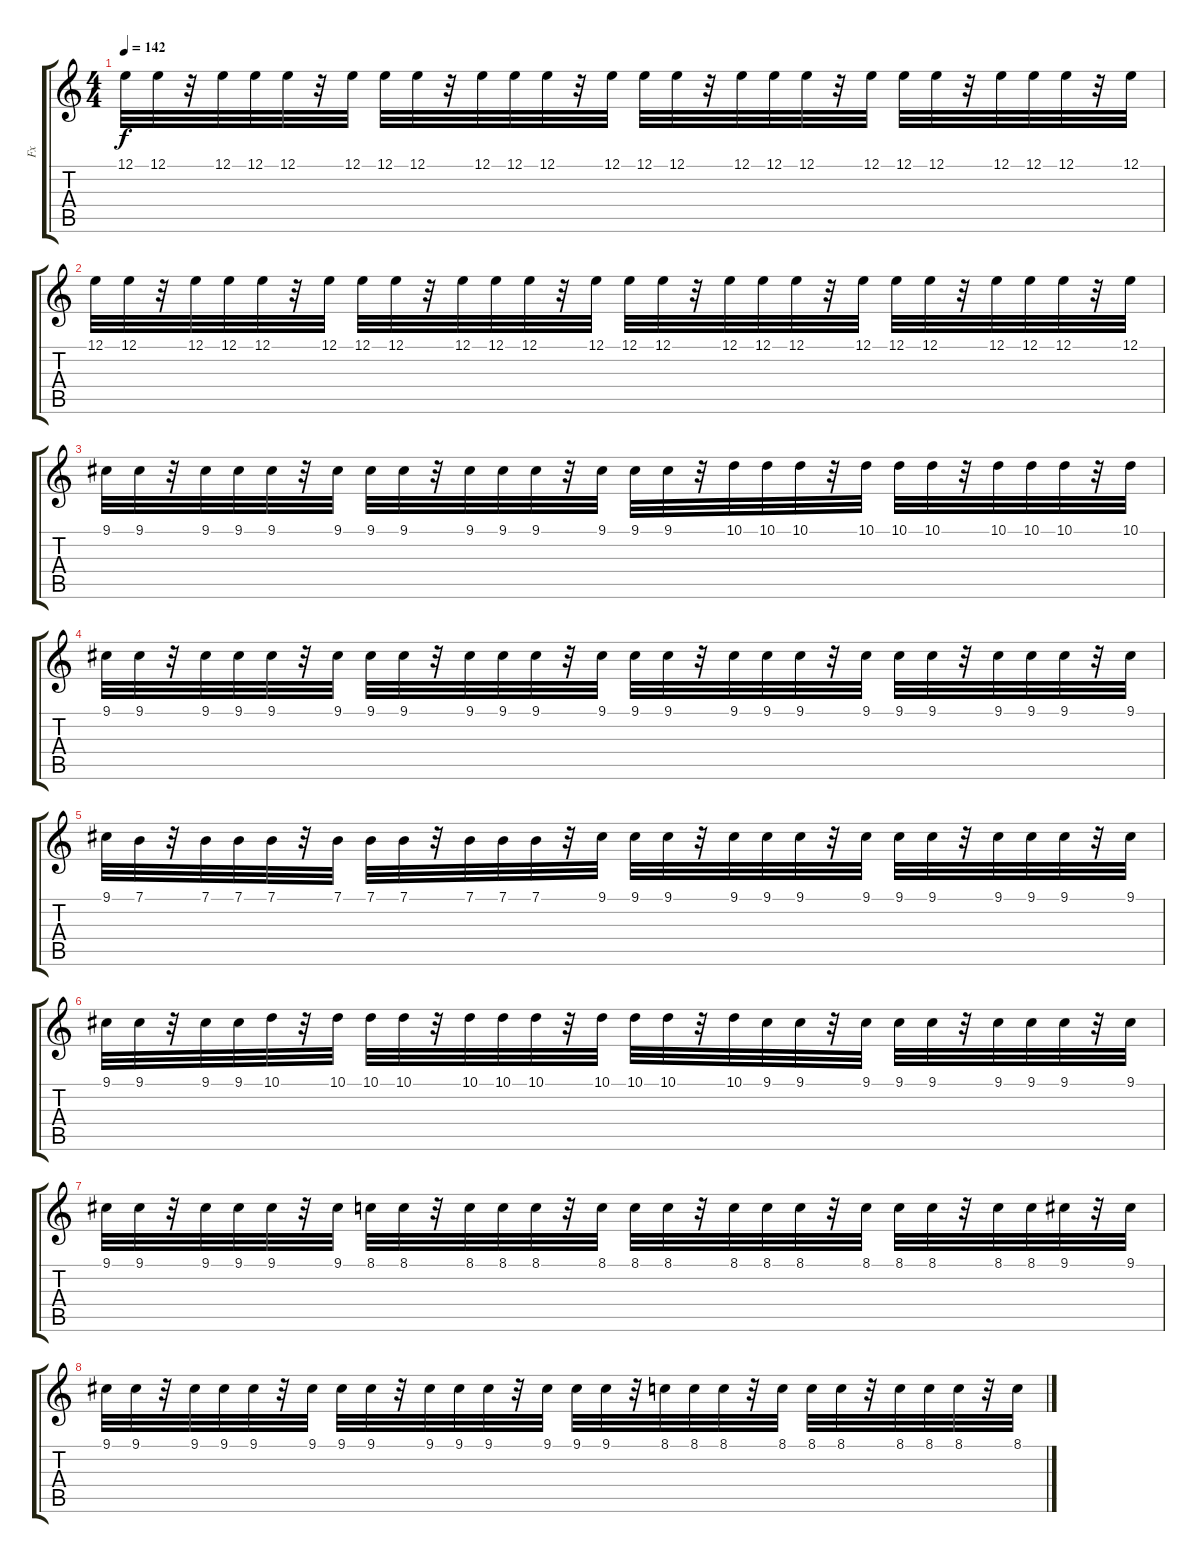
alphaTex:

\track ("Fx" "Fx") {instrument piccolo}
\staff {score tabs}
\tuning (E4 B3 G3 D3 A2 E2) {hide}
\ts (4 4)
\tempo 142
\tempo 128
\tempo 142
\clef g2
\ks c
12.1.32{dy f instrument piccolo} 12.1.32 r.32 12.1.32{volume 2} 12.1.32{volume 2} 12.1.32 r.32 12.1.32{volume 2} 12.1.32{volume 3} 12.1.32 r.32 12.1.32{volume 3} 12.1.32{volume 4} 12.1.32 r.32 12.1.32{volume 4} 12.1.32{volume 4} 12.1.32 r.32 12.1.32{volume 5} 12.1.32{volume 5} 12.1.32 r.32 12.1.32{volume 6} 12.1.32{volume 6} 12.1.32 r.32 12.1.32 12.1.32 12.1.32 r.32 12.1.32 |
12.1.32 12.1.32 r.32 12.1.32 12.1.32 12.1.32 r.32 12.1.32 12.1.32 12.1.32 r.32 12.1.32 12.1.32 12.1.32 r.32 12.1.32 12.1.32 12.1.32 r.32 12.1.32 12.1.32 12.1.32 r.32 12.1.32 12.1.32 12.1.32 r.32 12.1.32 12.1.32 12.1.32 r.32 12.1.32 |
9.1.32 9.1.32 r.32 9.1.32 9.1.32 9.1.32 r.32 9.1.32 9.1.32 9.1.32 r.32 9.1.32 9.1.32 9.1.32 r.32 9.1.32 9.1.32 9.1.32 r.32 10.1.32 10.1.32 10.1.32 r.32 10.1.32 10.1.32 10.1.32 r.32 10.1.32 10.1.32 10.1.32 r.32 10.1.32 |
9.1.32 9.1.32 r.32 9.1.32 9.1.32 9.1.32 r.32 9.1.32 9.1.32 9.1.32 r.32 9.1.32 9.1.32 9.1.32 r.32 9.1.32 9.1.32 9.1.32 r.32 9.1.32 9.1.32 9.1.32 r.32 9.1.32 9.1.32 9.1.32 r.32 9.1.32 9.1.32 9.1.32 r.32 9.1.32 |
9.1.32 7.1.32 r.32 7.1.32 7.1.32 7.1.32 r.32 7.1.32 7.1.32 7.1.32 r.32 7.1.32 7.1.32 7.1.32 r.32 9.1.32 9.1.32 9.1.32 r.32 9.1.32 9.1.32 9.1.32 r.32 9.1.32 9.1.32 9.1.32 r.32 9.1.32 9.1.32 9.1.32 r.32 9.1.32 |
9.1.32 9.1.32 r.32 9.1.32 9.1.32 10.1.32 r.32 10.1.32 10.1.32 10.1.32 r.32 10.1.32 10.1.32 10.1.32 r.32 10.1.32 10.1.32 10.1.32 r.32 10.1.32 9.1.32 9.1.32 r.32 9.1.32 9.1.32 9.1.32 r.32 9.1.32 9.1.32 9.1.32 r.32 9.1.32 |
9.1.32 9.1.32 r.32 9.1.32 9.1.32 9.1.32 r.32 9.1.32 8.1.32 8.1.32 r.32 8.1.32 8.1.32 8.1.32 r.32 8.1.32 8.1.32 8.1.32 r.32 8.1.32 8.1.32 8.1.32 r.32 8.1.32 8.1.32 8.1.32 r.32 8.1.32 8.1.32 9.1.32 r.32 9.1.32 |
9.1.32 9.1.32 r.32 9.1.32 9.1.32 9.1.32 r.32 9.1.32 9.1.32 9.1.32 r.32 9.1.32 9.1.32 9.1.32 r.32 9.1.32 9.1.32 9.1.32 r.32 8.1.32 8.1.32 8.1.32 r.32 8.1.32 8.1.32 8.1.32 r.32 8.1.32 8.1.32 8.1.32 r.32 8.1.32
